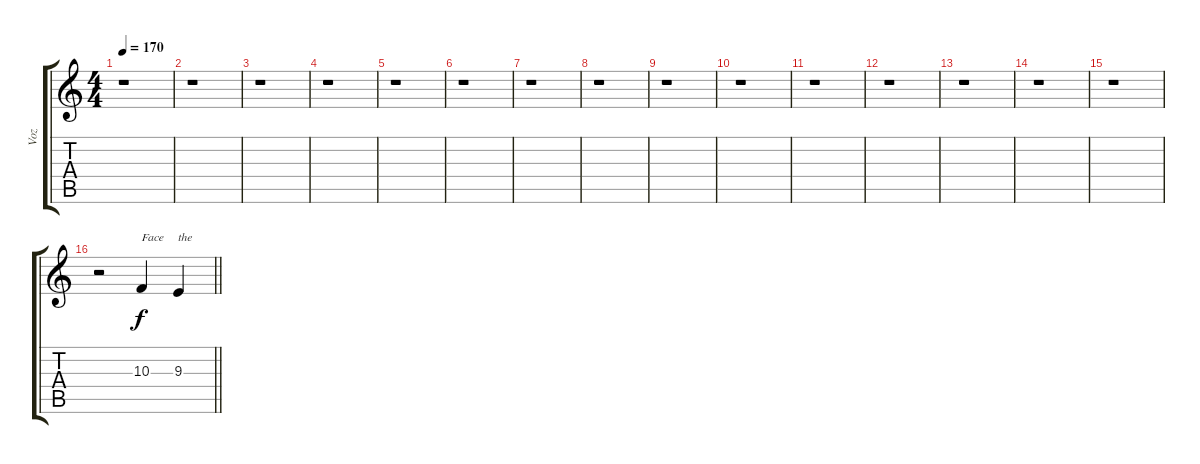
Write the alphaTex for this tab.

\track ("Voz" "Voz") {instrument tenorsax}
\staff {score tabs}
\tuning (E4 B3 G3 D3 A2 E2) {hide}
\ts (4 4)
\tempo 170
\clef g2
\ks c
r.1{dy f} |
r.1 |
r.1 |
r.1 |
r.1 |
r.1 |
r.1 |
r.1 |
r.1 |
r.1 |
r.1 |
r.1 |
r.1 |
r.1 |
r.1 |
\barLineRight lightlight
r.2 10.3.4{txt "Face"} 9.3.4{txt "the"}
